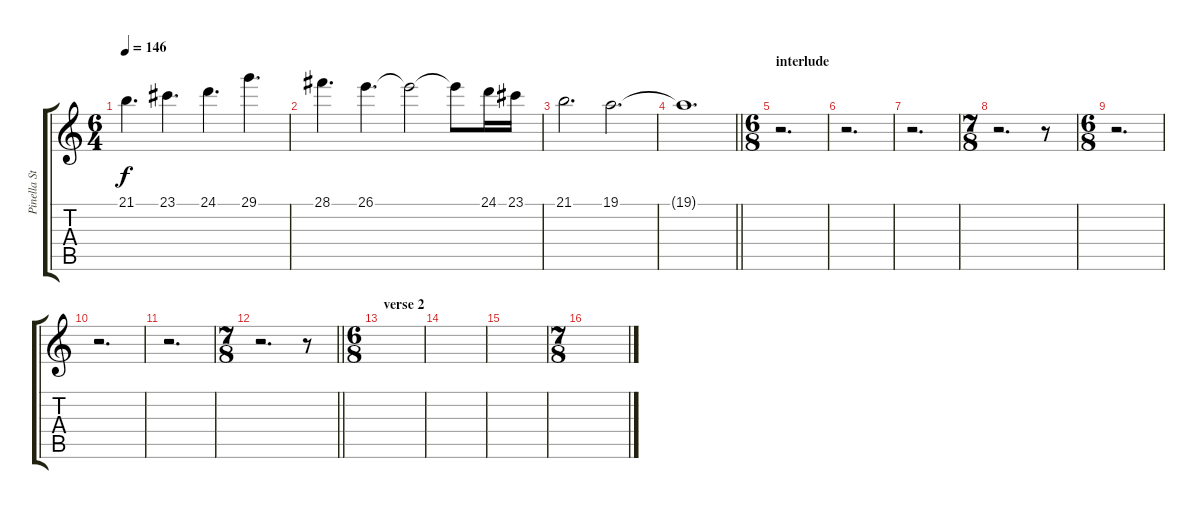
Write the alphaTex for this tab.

\track ("Pinella Strings" "Pinella St") {instrument stringensemble1}
\staff {score tabs}
\tuning (D4 A3 F3 C3 G2 D2) {hide}
\ts (6 4)
\tempo 146
\clef g2
\ks c
21.1.4{d dy f} 23.1.4{d} 24.1.4{d} 29.1.4{d} |
28.1.4{d} 26.1.4{d} 26.1{t}.2 26.1{t}.8 24.1.16 23.1.16 |
21.1.2{d} 19.1.2{d} |
\barLineRight lightlight
19.1{t}.1{d} |
\ts (6 8)
\section ("" "interlude")
r.2{d} |
r.2{d} |
r.2{d} |
\ts (7 8)
r.2{d} r.8 |
\ts (6 8)
r.2{d} |
r.2{d} |
r.2{d} |
\ts (7 8)
\barLineRight lightlight
r.2{d} r.8 |
\ts (6 8)
\section ("" "verse 2")
|
|
|
\ts (7 8)
